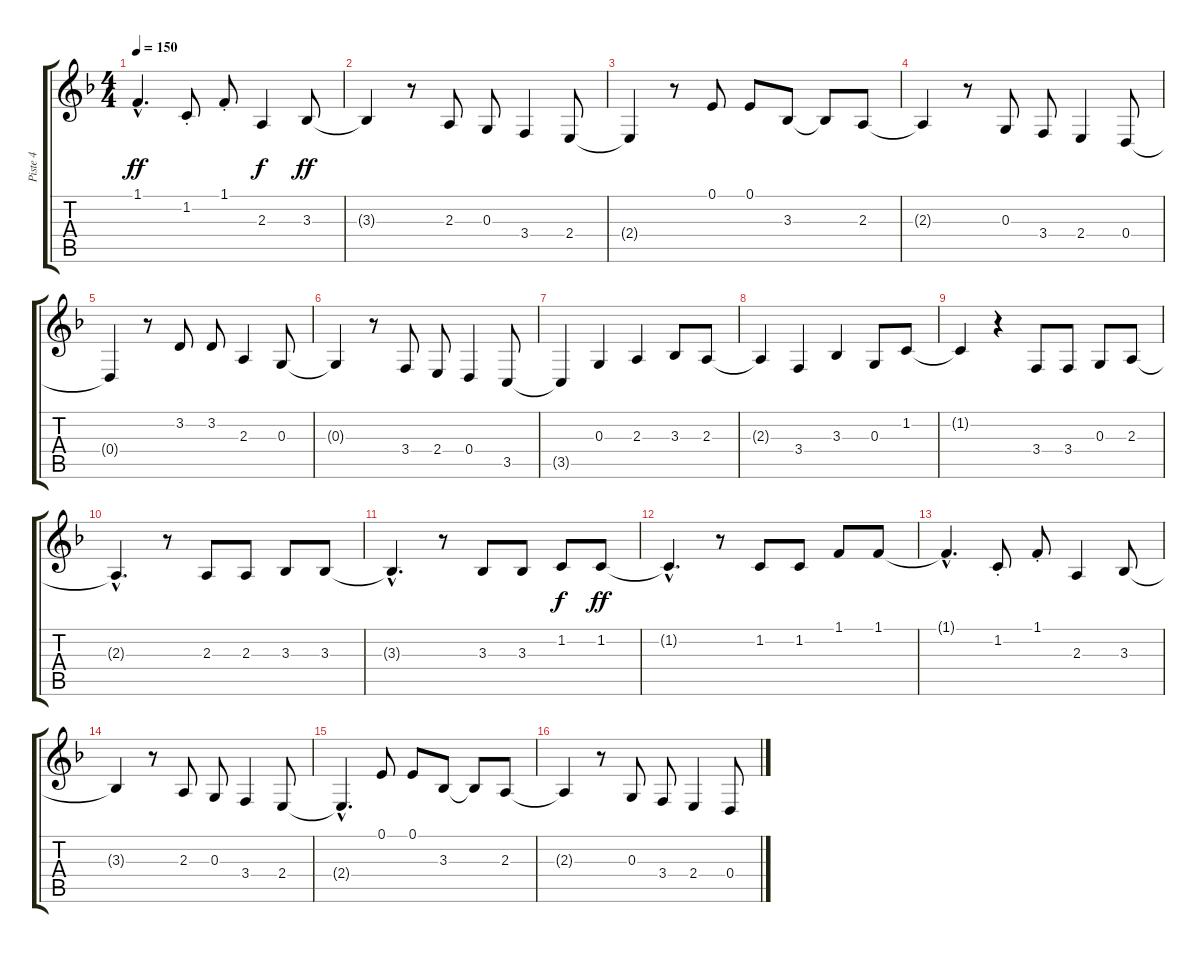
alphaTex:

\track ("Piste 4" "Piste 4") {instrument tangoaccordion}
\staff {score tabs}
\tuning (E4 B3 G3 D3 A2 E2) {hide}
\ts (4 4)
\tempo 150
\clef g2
\ks f
1.1{hac t}.4{d dy ff} 1.2{st}.8 1.1{st}.8 2.3.4{dy f} 3.3.8{dy ff} |
3.3{t}.4 r.8 2.3.8 0.3.8 3.4.4 2.4.8 |
2.4{t}.4 r.8 0.1.8 0.1.8 3.3.8 3.3{t}.8 2.3.8 |
2.3{t}.4 r.8 0.3.8 3.4.8 2.4.4 0.4.8 |
0.4{t}.4 r.8 3.2.8 3.2.8 2.3.4 0.3.8 |
0.3{t}.4 r.8 3.4.8 2.4.8 0.4.4 3.5.8 |
3.5{t}.4 0.3.4 2.3.4 3.3.8 2.3.8 |
2.3{t}.4 3.4.4 3.3.4 0.3.8 1.2.8 |
1.2{t}.4 r.4 3.4.8 3.4.8 0.3.8 2.3.8 |
2.3{hac t}.4{d} r.8 2.3.8 2.3.8 3.3.8 3.3.8 |
3.3{hac t}.4{d} r.8 3.3.8 3.3.8 1.2.8{dy f} 1.2.8{dy ff} |
1.2{hac t}.4{d} r.8 1.2.8 1.2.8 1.1.8 1.1.8 |
1.1{hac t}.4{d} 1.2{st}.8 1.1{st}.8 2.3.4 3.3.8 |
3.3{t}.4 r.8 2.3.8 0.3.8 3.4.4 2.4.8 |
2.4{hac t}.4{d} 0.1.8 0.1.8 3.3.8 3.3{t}.8 2.3.8 |
2.3{t}.4 r.8 0.3.8 3.4.8 2.4.4 0.4.8
